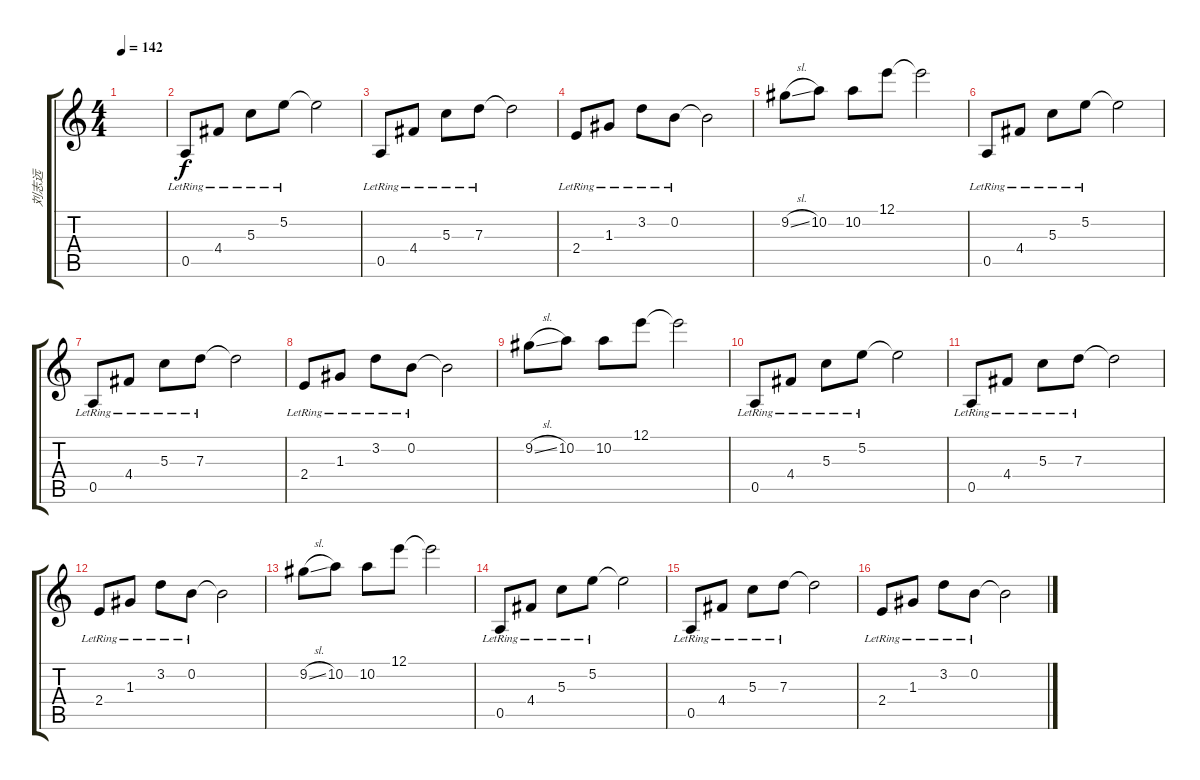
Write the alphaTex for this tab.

\track ("刘志远" "刘志远") {instrument electricguitarclean}
\staff {score tabs}
\tuning (E4 B3 G3 D3 A2 E2) {hide}
\ts (4 4)
\tempo 142
\clef g2
\ks c
|
0.5{lr}.8 4.4{lr}.8 5.3{lr}.8 5.2{lr}.8 5.2{t}.2 |
0.5{lr}.8 4.4{lr}.8 5.3{lr}.8 7.3{lr}.8 7.3{t}.2 |
2.4{lr}.8 1.3{lr}.8 3.2{lr}.8 0.2{lr}.8 0.2{t}.2 |
9.2{sl}.8 10.2.8 10.2.8 12.1.8 12.1{t}.2 |
0.5{lr}.8 4.4{lr}.8 5.3{lr}.8 5.2{lr}.8 5.2{t}.2 |
0.5{lr}.8 4.4{lr}.8 5.3{lr}.8 7.3{lr}.8 7.3{t}.2 |
2.4{lr}.8 1.3{lr}.8 3.2{lr}.8 0.2{lr}.8 0.2{t}.2 |
9.2{sl}.8 10.2.8 10.2.8 12.1.8 12.1{t}.2 |
0.5{lr}.8 4.4{lr}.8 5.3{lr}.8 5.2{lr}.8 5.2{t}.2 |
0.5{lr}.8 4.4{lr}.8 5.3{lr}.8 7.3{lr}.8 7.3{t}.2 |
2.4{lr}.8 1.3{lr}.8 3.2{lr}.8 0.2{lr}.8 0.2{t}.2 |
9.2{sl}.8 10.2.8 10.2.8 12.1.8 12.1{t}.2 |
0.5{lr}.8 4.4{lr}.8 5.3{lr}.8 5.2{lr}.8 5.2{t}.2 |
0.5{lr}.8 4.4{lr}.8 5.3{lr}.8 7.3{lr}.8 7.3{t}.2 |
2.4{lr}.8 1.3{lr}.8 3.2{lr}.8 0.2{lr}.8 0.2{t}.2
